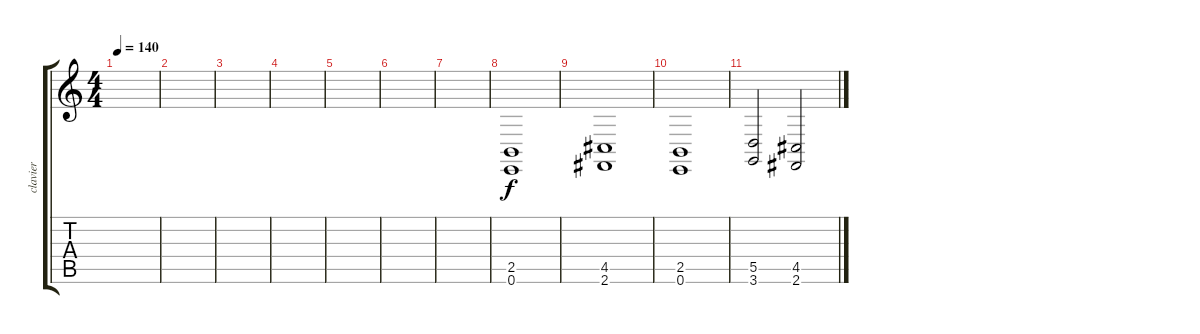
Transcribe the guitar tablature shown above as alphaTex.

\track ("clavier" "clavier") {instrument stringensemble1}
\staff {score tabs}
\tuning (E4 B3 G3 D3 A2 E2) {hide}
\ts (4 4)
\tempo 140
\clef g2
\ks c
|
|
|
|
|
|
|
(2.5 0.6).1{dy f} |
(4.5 2.6).1 |
(2.5 0.6).1 |
(5.5 3.6).2 (4.5 2.6).2
